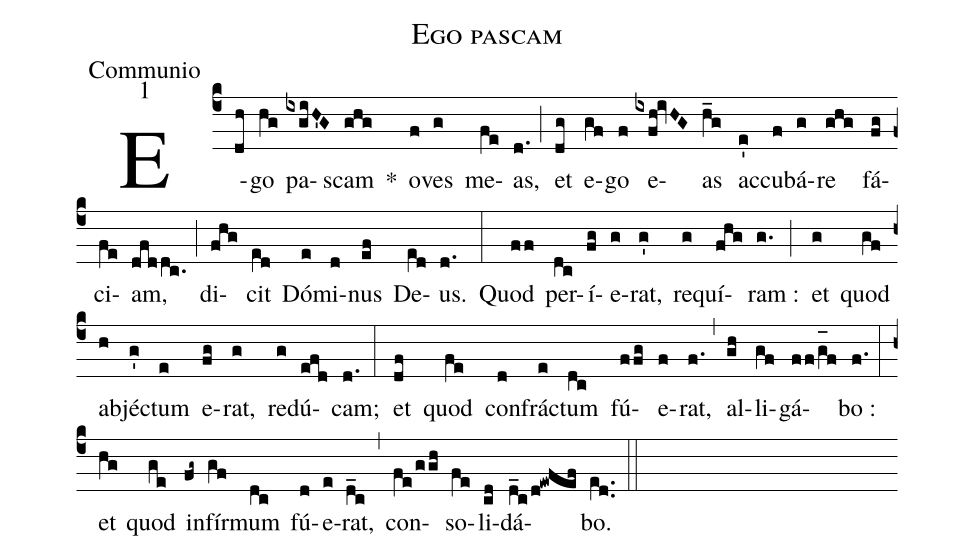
name:Ego pascam;
office-part:Communio;
mode:1;
%%
(c4) E(dh)go(hg) pa(ixgiH'G)scam(ghg) *() o(f)ves(g) me(fe)as,(d.) (;) et(dg) e(gf)go(f) e(ixfh!ivHG)as(h_g) ac(e')cu(f)bá(g)re(ghg) fá(fg)ci(fe)am,(dfddc.) (;) di(fhg)cit(e[ll:1]d) Dó(e)mi(d)nus(ef) De(e[ll:1]d)us.(d.) (:) Quod(ff) per(dc)í(fg)e(g)rat,(g') re(g)quí(fhg)ram :(g.) (;) et(g) quod(gf) ab(h)jé(g')ctum(e) e(fg)rat,(g) re(g)dú(efd)cam;(d.) (:) et(df) quod(fe) con(d)frá(e)ctum(dc) fú(ffg)e(f)rat,(f.) (,) al(gh)li(gf)gá(ff/g_[oh:h]f)bo :(f.) (:) et(hg) quod(ge) in(fg~)fír(gf)mum(dc) fú(d)e(e)rat,(d_c) (,) con(fe/ggh)so(fe)li(cd)dá(d_c/d!ewfef)bo.(e[ll:1]d..) (::)
